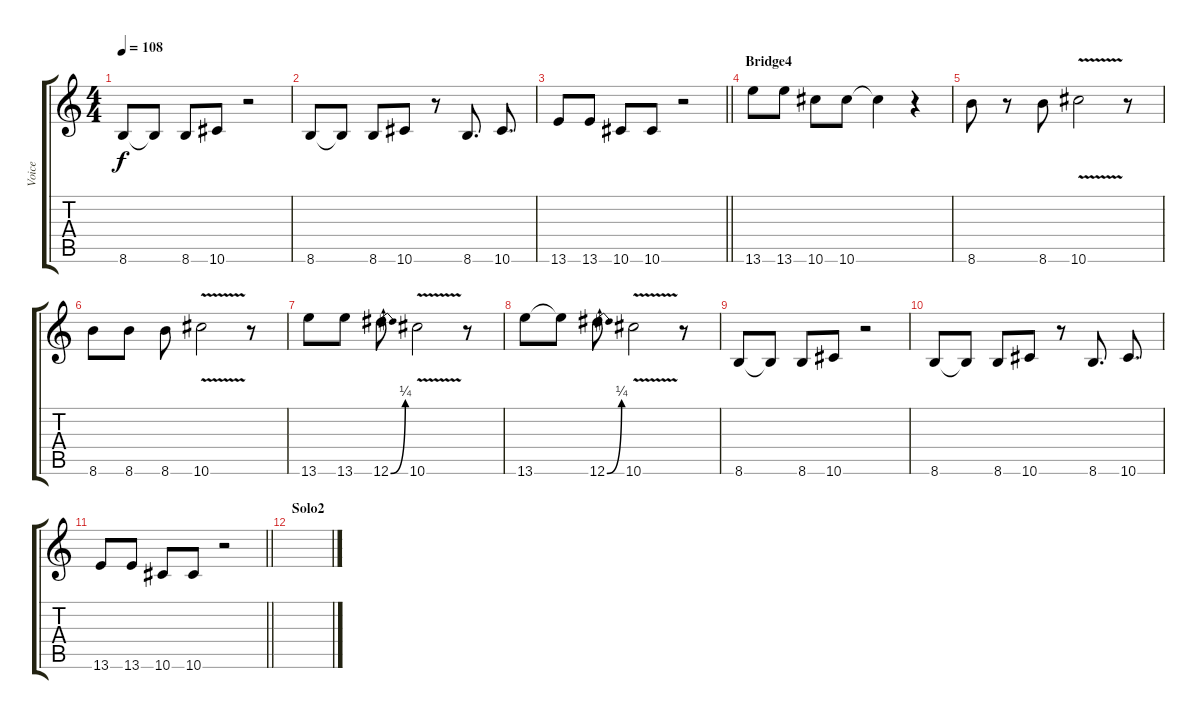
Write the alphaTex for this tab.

\track ("Voice" "Voice") {instrument distortionguitar}
\staff {score tabs}
\tuning (Eb4 Bb3 Gb3 Db3 Ab2 Eb2) {hide}
\ts (4 4)
\tempo 108
\clef g2
\ks c
8.6.8{dy f} 8.6{t}.8 8.6.8 10.6.8 r.2 |
8.6.8 8.6{t}.8 8.6.8 10.6.8 r.8 8.6.8{d} 10.6.8{d} |
\barLineRight lightlight
13.6.8 13.6.8 10.6.8 10.6.8 r.2 |
\section ("" "Bridge4")
13.6.8{ot 8vb} 13.6.8{ot 8vb} 10.6.8{ot 8vb} 10.6.8{ot 8vb} 10.6{t}.4{ot 8vb} r.4 |
8.6.8{ot 8vb} r.8{ot 8vb} 8.6.8{ot 8vb} 10.6{v}.2{ot 8vb} r.8{ot 8vb} |
8.6.8{ot 8vb} 8.6.8{ot 8vb} 8.6.8{ot 8vb} 10.6{v}.2{ot 8vb} r.8{ot 8vb} |
13.6.8{ot 8vb} 13.6.8{ot 8vb} 12.6{be (bend 0 0 60 1)}.8{ot 8vb} 10.6{v}.2{ot 8vb} r.8 |
13.6.8{ot 8vb} 13.6{t}.8{ot 8vb} 12.6{be (bend 0 0 60 1)}.8{ot 8vb} 10.6{v}.2{ot 8vb} r.8 |
8.6.8 8.6{t}.8 8.6.8 10.6.8 r.2 |
8.6.8 8.6{t}.8 8.6.8 10.6.8 r.8 8.6.8{d} 10.6.8{d} |
\barLineRight lightlight
13.6.8 13.6.8 10.6.8 10.6.8 r.2 |
\section ("" "Solo2")
